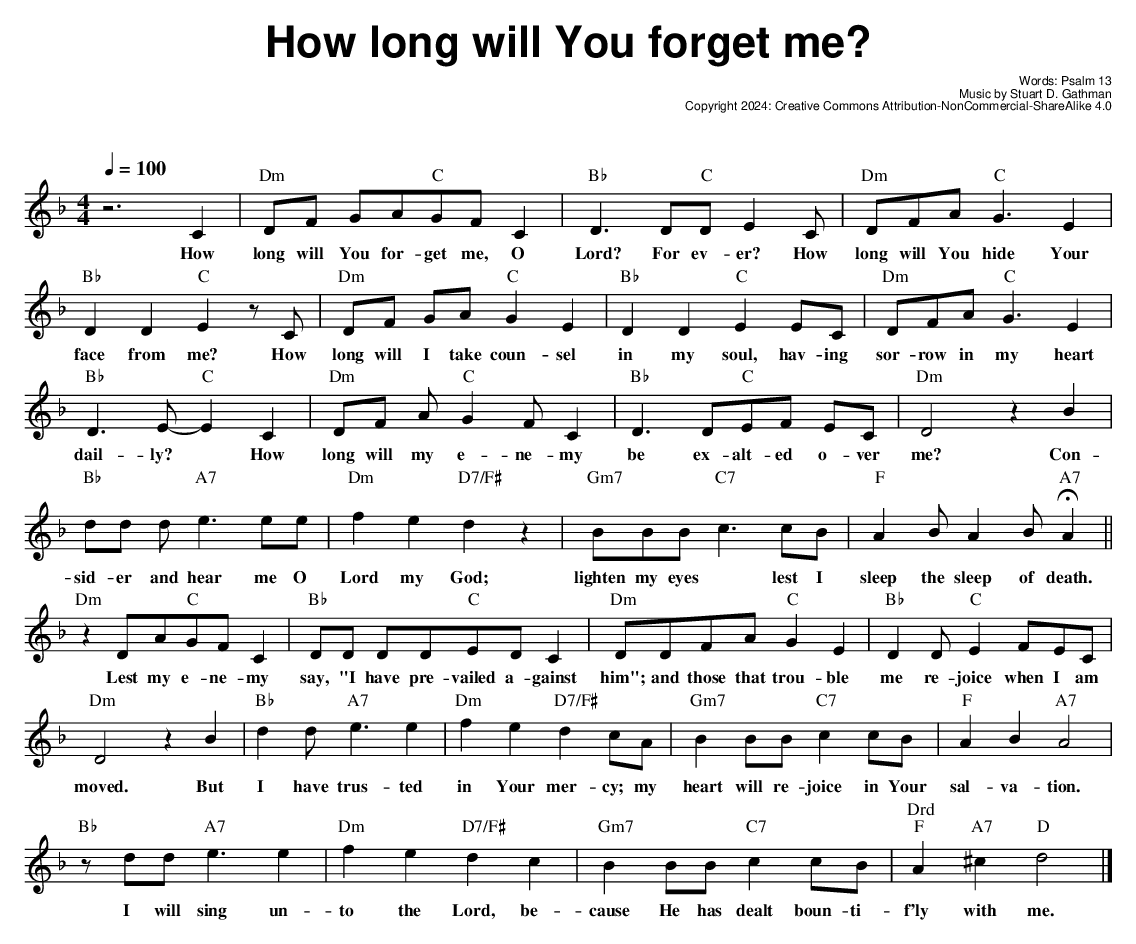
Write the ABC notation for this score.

X:1
T: How long will You forget me?
C: Words: Psalm 13
C: Music by Stuart D. Gathman
C: Copyright 2024: Creative Commons Attribution-NonCommercial-ShareAlike 4.0
M: 4/4
L: 1/4
Q: 1/4=100
K: Dm
z3 C|"Dm"D/F/ G/A/"C"G/F/ C|"Bb"D>D"C"D/EC/| "Dm"D/F/A<"C"GE|
w:How|long will You for-get me, O|Lord? For ev-er? How|long will You hide Your|
"Bb"DD"C"Ez/C/|"Dm"D/F/ G/A/"C"GE|"Bb"DD"C"EE/C/|"Dm"D/F/A<"C"GE|
w:face from me? How|long will I take coun-sel|in my soul, hav-ing|sor-row in my heart|
"Bb"D>E-"C"EC|"Dm"D/F/ A/"C"GF/C|"Bb"D>D"C"E/F/ E/C/|"Dm"D2 zB|
w:dail-ly?*  How|long will my e-ne-my|be ex-alt-ed o-ver|me? Con-|
"Bb"d/d/ d<"A7"e e/e/|"Dm"f e "D7/F#"dz|"Gm7"B/B/B<"C7"c c/B/|"F"AB/AB/"A7"HA||
w:sid-er and hear me O|Lord my God;|lighten my eyes* lest I|sleep the sleep of death.|
"Dm"z D/A/"C"G/F/C|"Bb"D/D/ D/D/"C"E/D/C|"Dm"D/D/F/A/"C"GE|"Bb"DD/"C"EF/E/C/|
w:Lest my e-ne-my|say, "I have pre-vailed a-gainst|him"; and those that trou-ble|me re-joice when I am|
"Dm"D2 zB|"Bb"d d<"A7"e e|"Dm"f e "D7/F#"dc/A/|"Gm7"B B/B/"C7"c c/B/|"F"AB "A7"A2|
w:moved. But|I have trus-ted|in Your mer-cy; my|heart will re-joice in Your|sal-va-tion.|
"Bb"z/d/d<"A7"e e|"Dm"fe "D7/F#"dc|"Gm7"B B/B/"C7"c c/B/|"Drd" "F"A"A7"^c "D"d2|]
w:I will sing un-|to the Lord, be-|cause He has dealt boun-ti-|f'ly with me.|
